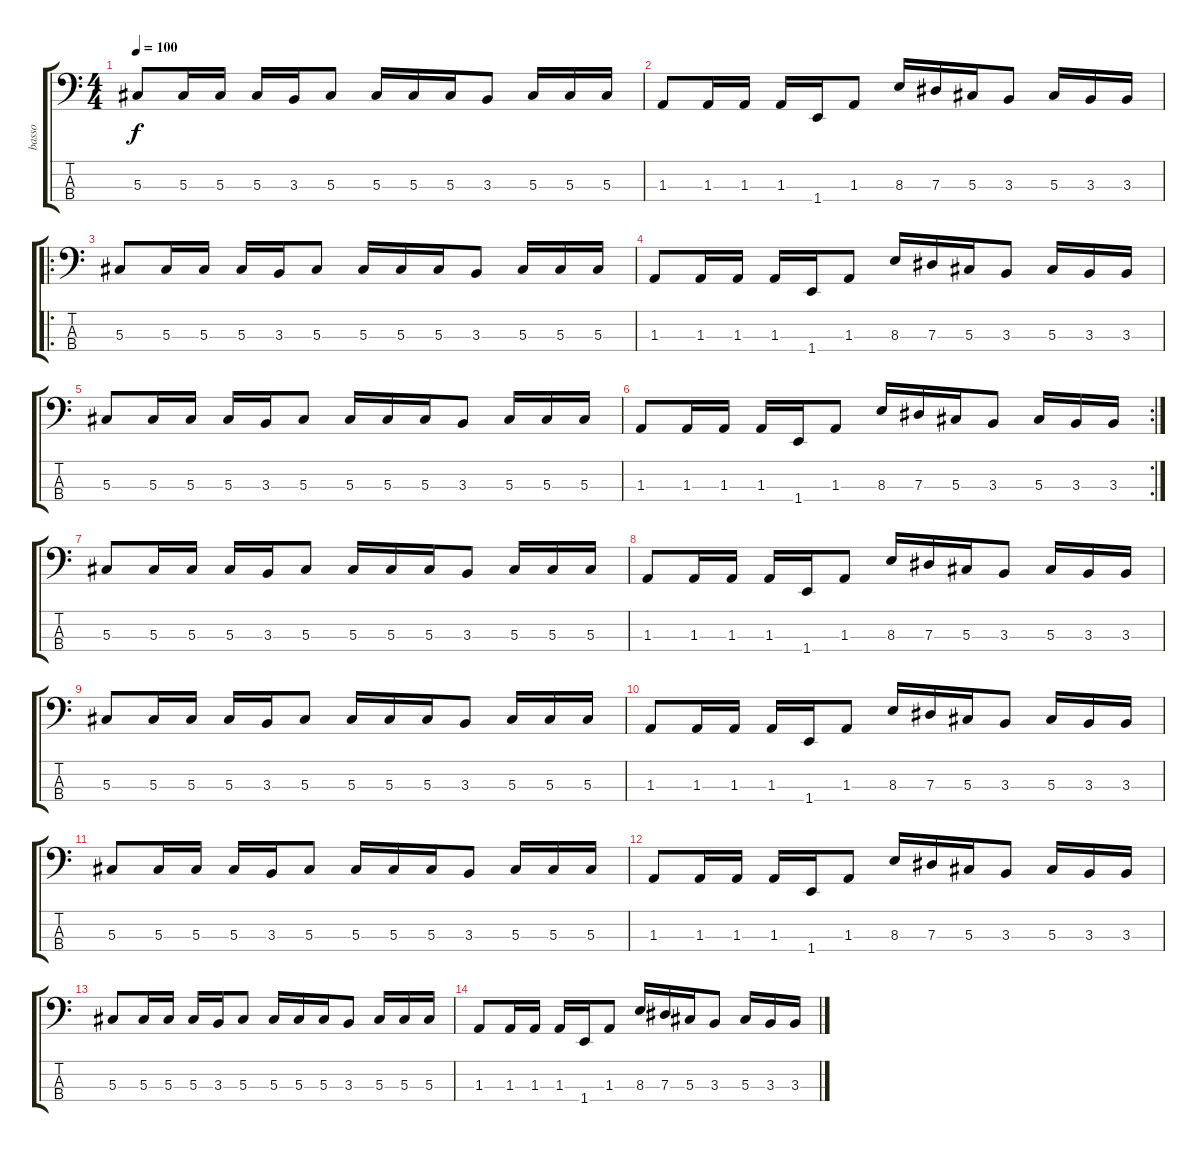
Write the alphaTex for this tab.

\track ("basso" "basso") {instrument electricbasspick}
\staff {score tabs}
\tuning (Gb2 Db2 Ab1 Eb1) {hide}
\ts (4 4)
\tempo 100
\clef f4
\ks c
5.3.8{dy f} 5.3.16 5.3.16 5.3.16 3.3.16 5.3.8 5.3.16 5.3.16 5.3.16 3.3.8 5.3.16 5.3.16 5.3.16 |
1.3.8 1.3.16 1.3.16 1.3.16 1.4.16 1.3.8 8.3.16 7.3.16 5.3.16 3.3.8 5.3.16 3.3.16 3.3.16 |
\ro
5.3.8 5.3.16 5.3.16 5.3.16 3.3.16 5.3.8 5.3.16 5.3.16 5.3.16 3.3.8 5.3.16 5.3.16 5.3.16 |
1.3.8 1.3.16 1.3.16 1.3.16 1.4.16 1.3.8 8.3.16 7.3.16 5.3.16 3.3.8 5.3.16 3.3.16 3.3.16 |
5.3.8 5.3.16 5.3.16 5.3.16 3.3.16 5.3.8 5.3.16 5.3.16 5.3.16 3.3.8 5.3.16 5.3.16 5.3.16 |
\rc 2
1.3.8 1.3.16 1.3.16 1.3.16 1.4.16 1.3.8 8.3.16 7.3.16 5.3.16 3.3.8 5.3.16 3.3.16 3.3.16 |
5.3.8 5.3.16 5.3.16 5.3.16 3.3.16 5.3.8 5.3.16 5.3.16 5.3.16 3.3.8 5.3.16 5.3.16 5.3.16 |
1.3.8 1.3.16 1.3.16 1.3.16 1.4.16 1.3.8 8.3.16 7.3.16 5.3.16 3.3.8 5.3.16 3.3.16 3.3.16 |
5.3.8 5.3.16 5.3.16 5.3.16 3.3.16 5.3.8 5.3.16 5.3.16 5.3.16 3.3.8 5.3.16 5.3.16 5.3.16 |
1.3.8 1.3.16 1.3.16 1.3.16 1.4.16 1.3.8 8.3.16 7.3.16 5.3.16 3.3.8 5.3.16 3.3.16 3.3.16 |
5.3.8 5.3.16 5.3.16 5.3.16 3.3.16 5.3.8 5.3.16 5.3.16 5.3.16 3.3.8 5.3.16 5.3.16 5.3.16 |
1.3.8 1.3.16 1.3.16 1.3.16 1.4.16 1.3.8 8.3.16 7.3.16 5.3.16 3.3.8 5.3.16 3.3.16 3.3.16 |
5.3.8 5.3.16 5.3.16 5.3.16 3.3.16 5.3.8 5.3.16 5.3.16 5.3.16 3.3.8 5.3.16 5.3.16 5.3.16 |
1.3.8 1.3.16 1.3.16 1.3.16 1.4.16 1.3.8 8.3.16 7.3.16 5.3.16 3.3.8 5.3.16 3.3.16 3.3.16
